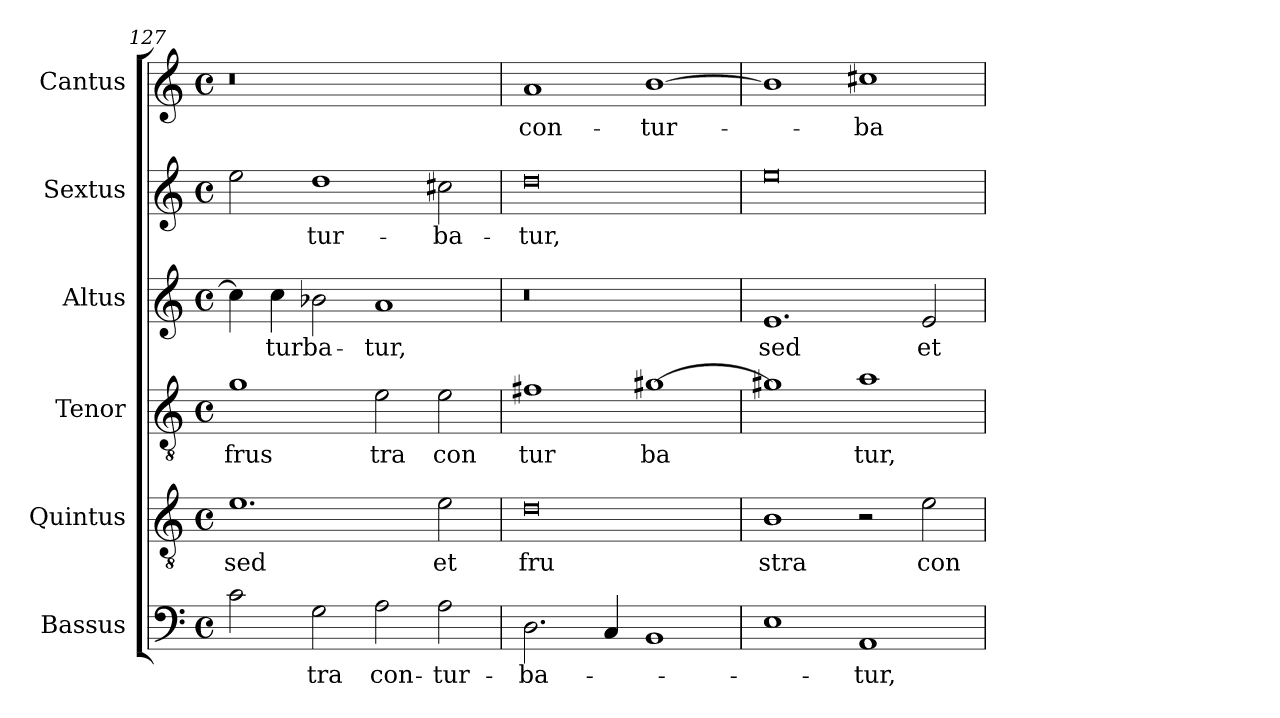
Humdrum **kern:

**kern	**text	**kern	**text	**kern	**text	**kern	**text	**kern	**text	**kern	**text
*part6	*part6	*part5	*part5	*part4	*part4	*part3	*part3	*part2	*part2	*part1	*part1
*staff6	*staff6	*staff5	*staff5	*staff4	*staff4	*staff3	*staff3	*staff2	*staff2	*staff1	*staff1
*I"Bassus	*	*I"Quintus	*	*I"Tenor	*	*I"Altus	*	*I"Sextus	*	*I"Cantus	*
*clefF4	*	*clefGv2	*	*clefGv2	*	*clefG2	*	*clefG2	*	*clefG2	*
*	*	*	*	*	*	*k[]	*	*	*	*	*
*	*	*	*	*	*	*C:	*	*	*	*	*
*M4/4	*	*M4/4	*	*M4/4	*	*M4/4	*	*M4/4	*	*M4/4	*
*met(c)	*	*met(c)	*	*met(c)	*	*met(c)	*	*met(c)	*	*met(c)	*
=127	=127	=127	=127	=127	=127	=127	=127	=127	=127	=127	=127
!	!	!	!LO:LY:b:cj	!	!LO:LY:b:cj	!	!	!	!	!	!
2c\	.	1.e	sed	1g	frus	4cc\]	.	2ee\	.	0r	.
!	!	!	!	!	!	!	!LO:LY:b:cj	!	!	!	!
.	.	.	.	.	.	4cc\	-turba-	.	.	.	.
!	!LO:LY:b:cj	!	!	!	!	!	!	!	!LO:LY:b:cj	!	!
2G\	-tra	.	.	.	.	2b-X\	.	1dd	-tur-	.	.
!	!LO:LY:b:cj	!	!	!	!LO:LY:b:cj	!	!LO:LY:b:cj	!	!	!	!
2A\	con-	.	.	2e\	tra	1a	-tur,	.	.	.	.
!	!LO:LY:b:cj	!	!LO:LY:b:cj	!	!LO:LY:b:cj	!	!	!	!LO:LY:b:cj	!	!
2A\	-tur-	2e\	et	2e\	con	.	.	2cc#X\	-ba-	.	.
=128	=128	=128	=128	=128	=128	=128	=128	=128	=128	=128	=128
!	!LO:LY:b:cj	!	!LO:LY:b:cj	!	!LO:LY:b:cj	!	!	!	!LO:LY:b:cj	!	!LO:LY:b:cj
2.D\	-ba-	0d	fru	1f#X	tur	0r	.	0dd	-tur,	1a	con-
4C/	.	.	.	.	.	.	.	.	.	.	.
!	!	!	!	!	!LO:LY:b:cj	!	!	!	!	!	!LO:LY:b:cj
1BB	.	.	.	[>1g#X	ba	.	.	.	.	[>1b	-tur-
!!LO:LB:g=z
=129	=129	=129	=129	=129	=129	=129	=129	=129	=129	=129	=129
!	!	!	!LO:LY:b:cj	!	!	!	!LO:LY:b:cj	!	!	!	!
1E	.	1B	stra	1g#X]	.	1.e	sed	0ee	.	1b]	.
!	!LO:LY:b:cj	!	!	!	!LO:LY:b:cj	!	!	!	!	!	!LO:LY:b:cj
1AA	-tur,	2r	.	1a	tur,	.	.	.	.	1cc#X	-ba-
!	!	!	!LO:LY:b:cj	!	!	!	!LO:LY:b:cj	!	!	!	!
.	.	2e\	con-	.	.	2e/	et	.	.	.	.
=	=	=	=	=	=	=	=	=	=	=	=
*-	*-	*-	*-	*-	*-	*-	*-	*-	*-	*-	*-
